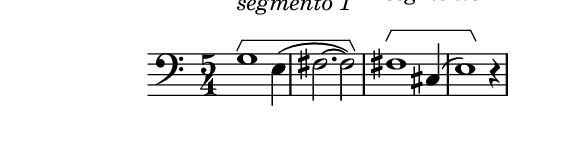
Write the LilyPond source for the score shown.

\version "2.10.33"

\include "lib.ly"

\score {
  \new Staff {
      \time 5/4
      \clef bass
      \relative c' {
        \set Score.currentBarNumber = #1
        \bar ""
        %% #s(5 3 4) - subconjunto de  #s(5 3 4 1 2 0)
        %% procedimentos utilizados: expansão de intervalos e transposição
        \bracketUp
        \override TextScript #'extra-offset = #'( 0 . 2 )
        g1\startGroup^\markup{\italic{segmento 1}} e4(
        fis2.~ fis2)\stopGroup
        fis1\startGroup^\markup{\italic{segmento 2}} cis4(
        e1)\stopGroup r4
      }
    }
  \layout {
    \context {
      \Staff \consists "Horizontal_bracket_engraver"
    }
  }
  \midi {}
}
\paper {
  paper-width = 9.6\cm
  paper-height = 3\cm
  line-width = 10.5\cm
  top-margin = -.1\cm
  left-margin = -1.2\cm
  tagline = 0
}
